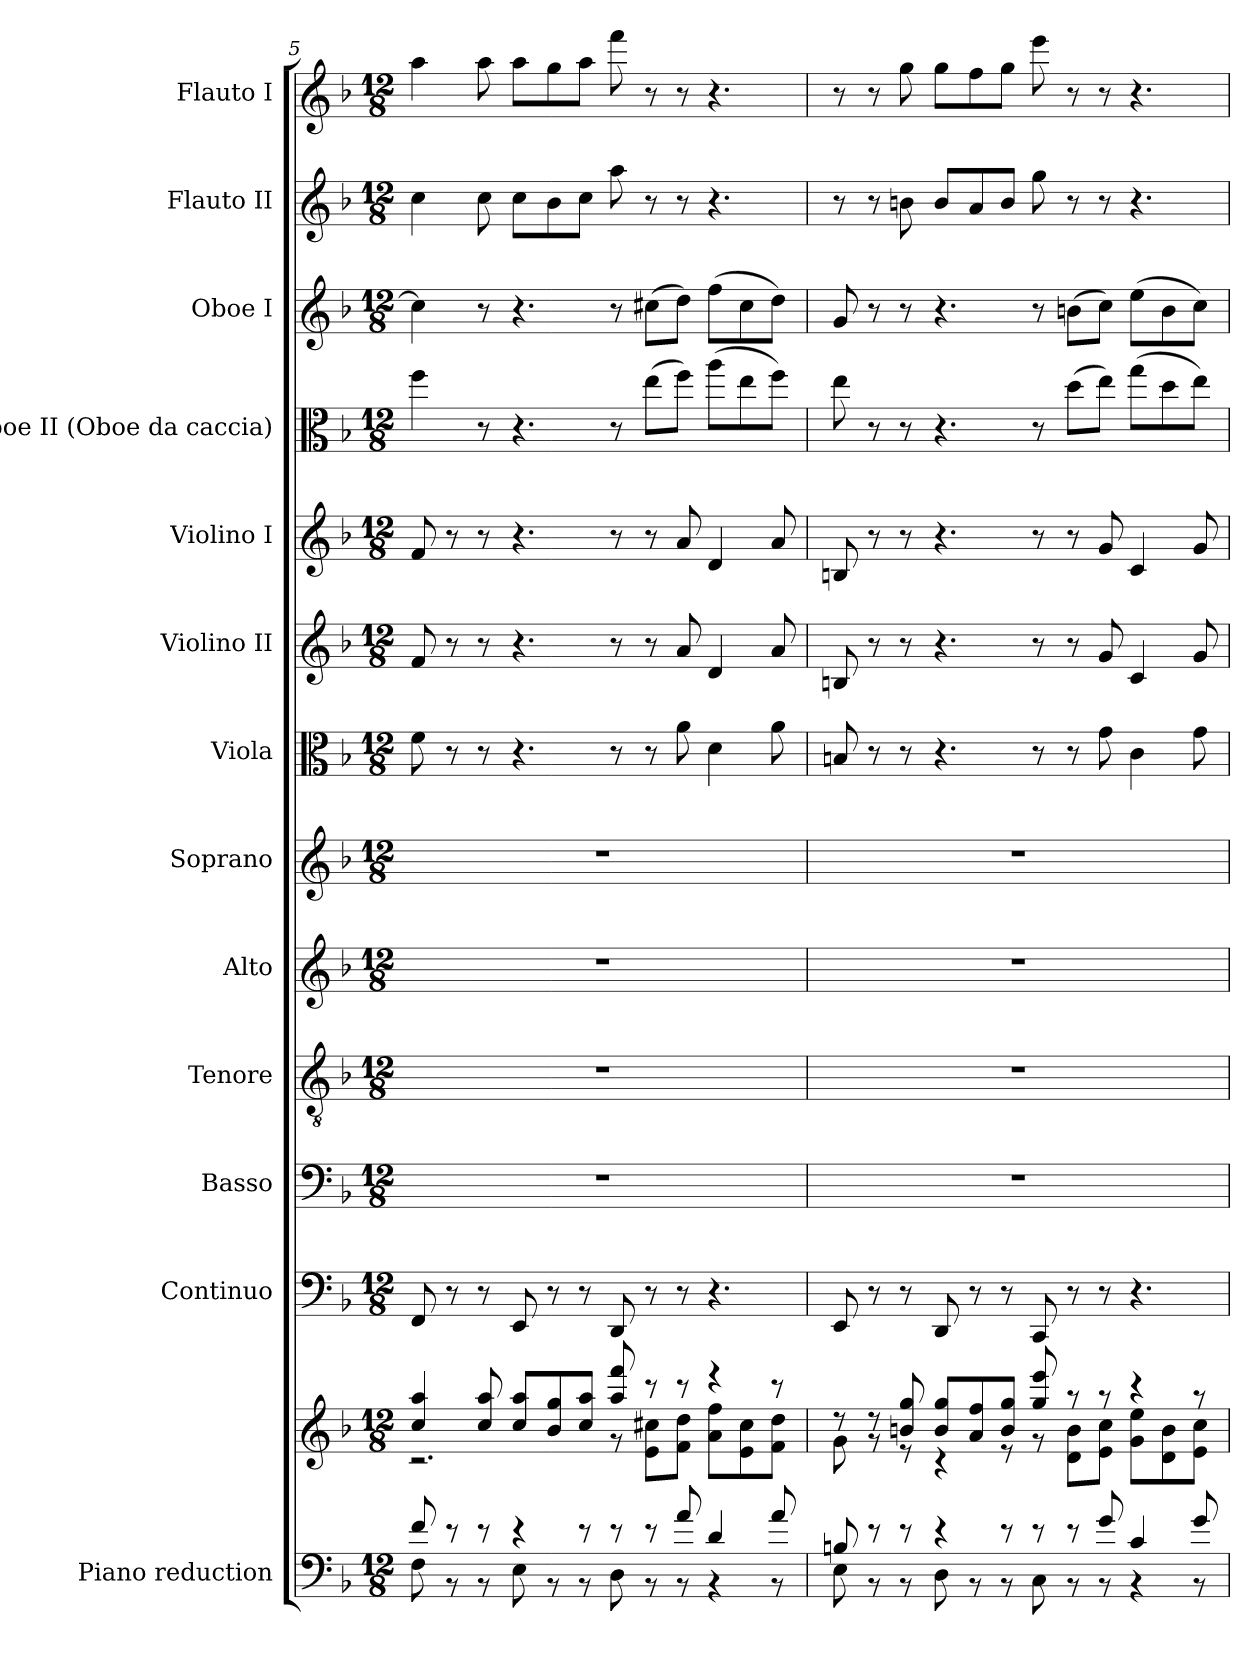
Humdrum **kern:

**kern	**kern	**kern	**kern	**kern	**kern	**kern	**kern	**kern	**kern	**kern	**kern	**kern	**kern
*part13	*part13	*part12	*part11	*part10	*part9	*part8	*part7	*part6	*part5	*part4	*part3	*part2	*part1
*staff14	*staff13	*staff12	*staff11	*staff10	*staff9	*staff8	*staff7	*staff6	*staff5	*staff4	*staff3	*staff2	*staff1
*I"Piano reduction	*	*I"Continuo	*I"Basso	*I"Tenore	*I"Alto	*I"Soprano	*I"Viola	*I"Violino II	*I"Violino I	*I"Oboe II (Oboe da caccia)	*I"Oboe I	*I"Flauto II	*I"Flauto I
*I'Pno	*	*	*	*	*	*	*I'Vla	*I'Vln	*I'Vln	*	*I'Ob	*I'Fl	*I'Fl
*clefF4	*clefG2	*clefF4	*clefF4	*clefGv2	*clefG2	*clefG2	*clefC3	*clefG2	*clefG2	*clefC3	*clefG2	*clefG2	*clefG2
*	*	*	*	*	*	*	*	*	*	*ITrd12c21	*	*	*
*k[b-]	*k[b-]	*k[b-]	*k[b-]	*k[b-]	*k[b-]	*k[b-]	*k[b-]	*k[b-]	*k[b-]	*k[b-]	*k[b-]	*k[b-]	*k[b-]
*M12/8	*M12/8	*M12/8	*M12/8	*M12/8	*M12/8	*M12/8	*M12/8	*M12/8	*M12/8	*M12/8	*M12/8	*M12/8	*M12/8
=5	=5	=5	=5	=5	=5	=5	=5	=5	=5	=5	=5	=5	=5
*^	*^	*	*	*	*	*	*	*	*	*	*	*	*
8f/	8F\	4cc/ 4aa/	2.r	8FF/	1.r	1.r	1.r	1.r	8f\	8f/	8f/	4f\	4cc\]	4cc\	4aa\
8r	8r	.	.	8r	.	.	.	.	8r	8r	8r	.	.	.	.
8r	8r	8cc/ 8aa/	.	8r	.	.	.	.	8r	8r	8r	8r	8r	8cc\	8aa\
4r	8E\	8cc/ 8aa/L	.	8EE/	.	.	.	.	4.r	4.r	4.r	4.r	4.r	8cc\L	8aa\L
.	8r	8b-/ 8gg/	.	8r	.	.	.	.	.	.	.	.	.	8b-\	8gg\
8r	8r	8cc/ 8aa/J	.	8r	.	.	.	.	.	.	.	.	.	8cc\J	8aa\J
8r	8D\	8aa/ 8fff/	8r	8DD/	.	.	.	.	8r	8r	8r	8r	8r	8aa\	8fff\
8r	8r	8r	8e\ 8cc#X\L	8r	.	.	.	.	8r	8r	8r	(8e\L	(8cc#X\L	8r	8r
8a/	8r	8r	8f\ 8dd\J	8r	.	.	.	.	8a\	8a/	8a/	8f\J)	8dd\J)	8r	8r
4d/	4r	4r	8a\ 8ff\L	4.r	.	.	.	.	4d\	4d/	4d/	(8a\L	(8ff\L	4.r	4.r
.	.	.	8e\ 8cc#\	.	.	.	.	.	.	.	.	8e\	8cc#\	.	.
8a/	8r	8r	8f\ 8dd\J	.	.	.	.	.	8a\	8a/	8a/	8f\J)	8dd\J)	.	.
=6	=6	=6	=6	=6	=6	=6	=6	=6	=6	=6	=6	=6	=6	=6	=6
8Bn/	8E\	8r	8g\	8EE/	1.r	1.r	1.r	1.r	8Bn/	8Bn/	8Bn/	8e\	8g/	8r	8r
8r	8r	8r	8r	8r	.	.	.	.	8r	8r	8r	8r	8r	8r	8r
8r	8r	8bn/ 8gg/	8r	8r	.	.	.	.	8r	8r	8r	8r	8r	8bn\	8gg\
4r	8D\	8b/ 8gg/L	4r	8DD/	.	.	.	.	4.r	4.r	4.r	4.r	4.r	8b/L	8gg\L
.	8r	8a/ 8ff/	.	8r	.	.	.	.	.	.	.	.	.	8a/	8ff\
8r	8r	8b/ 8gg/J	8r	8r	.	.	.	.	.	.	.	.	.	8b/J	8gg\J
8r	8C\	8gg/ 8eee/	8r	8CC/	.	.	.	.	8r	8r	8r	8r	8r	8gg\	8eee\
8r	8r	8r	8d\ 8b\L	8r	.	.	.	.	8r	8r	8r	(8d\L	(8bn\L	8r	8r
8g/	8r	8r	8e\ 8cc\J	8r	.	.	.	.	8g\	8g/	8g/	8e\J)	8cc\J)	8r	8r
4c/	4r	4r	8g\ 8ee\L	4.r	.	.	.	.	4c\	4c/	4c/	(8g\L	(8ee\L	4.r	4.r
.	.	.	8d\ 8b\	.	.	.	.	.	.	.	.	8d\	8b\	.	.
8g/	8r	8r	8e\ 8cc\J	.	.	.	.	.	8g\	8g/	8g/	8e\J)	8cc\J)	.	.
*v	*v	*	*	*	*	*	*	*	*	*	*	*	*	*	*
*	*v	*v	*	*	*	*	*	*	*	*	*	*	*	*
=	=	=	=	=	=	=	=	=	=	=	=	=	=
*-	*-	*-	*-	*-	*-	*-	*-	*-	*-	*-	*-	*-	*-
